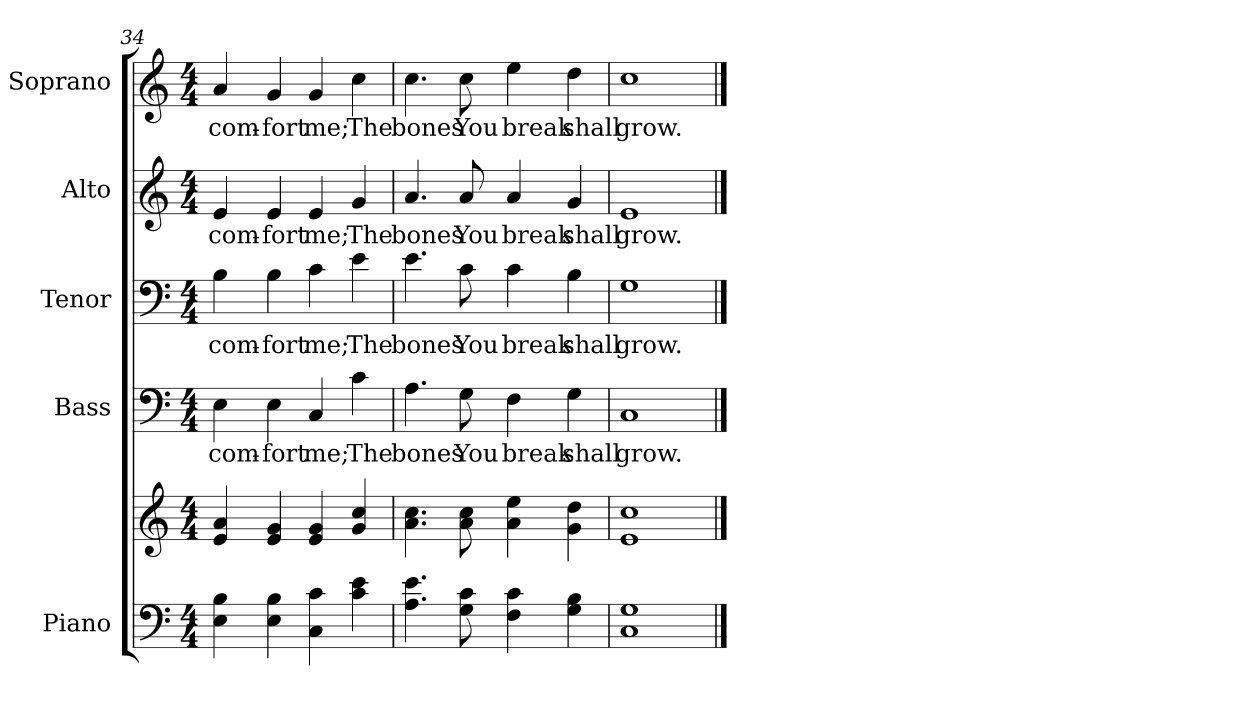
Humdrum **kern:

**kern	**kern	**kern	**text	**kern	**text	**kern	**text	**kern	**text
*part5	*part5	*part4	*part4	*part3	*part3	*part2	*part2	*part1	*part1
*staff6	*staff5	*staff4	*staff4	*staff3	*staff3	*staff2	*staff2	*staff1	*staff1
*I"Piano	*	*I"Bass	*	*I"Tenor	*	*I"Alto	*	*I"Soprano	*
*I'Pno.	*	*I'B.	*	*I'T.	*	*I'A.	*	*I'S.	*
!!LO:PB:g=z
*clefF4	*clefG2	*clefF4	*	*clefF4	*	*clefG2	*	*clefG2	*
*k[]	*k[]	*k[]	*	*k[]	*	*k[]	*	*k[]	*
*C:	*C:	*C:	*	*C:	*	*C:	*	*C:	*
*M4/4	*M4/4	*M4/4	*	*M4/4	*	*M4/4	*	*M4/4	*
=34	=34	=34	=34	=34	=34	=34	=34	=34	=34
!	!	!	!LO:LY:b:color=#000000	!	!	!	!	!	!
!	!	!	!	!	!LO:LY:b:color=#000000	!	!	!	!
!	!	!	!	!	!	!	!LO:LY:b:color=#000000	!	!
!	!	!	!	!	!	!	!	!	!LO:LY:b:color=#000000
4Ei\ 4Bi	4ei/ 4ai	4Ei\	com-	4Bi\	com-	4ei/	com-	4ai/	com-
!	!	!	!LO:LY:b:color=#000000	!	!	!	!	!	!
!	!	!	!	!	!LO:LY:b:color=#000000	!	!	!	!
!	!	!	!	!	!	!	!LO:LY:b:color=#000000	!	!
!	!	!	!	!	!	!	!	!	!LO:LY:b:color=#000000
4Ei\ 4Bi	4ei/ 4gi	4Ei\	-fort	4Bi\	-fort	4ei/	-fort	4gi/	-fort
!	!	!	!LO:LY:b:color=#000000	!	!	!	!	!	!
!	!	!	!	!	!LO:LY:b:color=#000000	!	!	!	!
!	!	!	!	!	!	!	!LO:LY:b:color=#000000	!	!
!	!	!	!	!	!	!	!	!	!LO:LY:b:color=#000000
4Ci\ 4ci	4ei/ 4gi	4Ci/	me;	4ci\	me;	4ei/	me;	4gi/	me;
!	!	!	!LO:LY:b:color=#000000	!	!	!	!	!	!
!	!	!	!	!	!LO:LY:b:color=#000000	!	!	!	!
!	!	!	!	!	!	!	!LO:LY:b:color=#000000	!	!
!	!	!	!	!	!	!	!	!	!LO:LY:b:color=#000000
4ci\ 4ei	4gi/ 4cci	4ci\	The	4ei\	The	4gi/	The	4cci\	The
=35	=35	=35	=35	=35	=35	=35	=35	=35	=35
!	!	!	!LO:LY:b:color=#000000	!	!	!	!	!	!
!	!	!	!	!	!LO:LY:b:color=#000000	!	!	!	!
!	!	!	!	!	!	!	!LO:LY:b:color=#000000	!	!
!	!	!	!	!	!	!	!	!	!LO:LY:b:color=#000000
4.Ai\ 4.ei	4.ai\ 4.cci	4.Ai\	bones	4.ei\	bones	4.ai/	bones	4.cci\	bones
!	!	!	!LO:LY:b:color=#000000	!	!	!	!	!	!
!	!	!	!	!	!LO:LY:b:color=#000000	!	!	!	!
!	!	!	!	!	!	!	!LO:LY:b:color=#000000	!	!
!	!	!	!	!	!	!	!	!	!LO:LY:b:color=#000000
8Gi\ 8ci	8ai\ 8cci	8Gi\	You	8ci\	You	8ai/	You	8cci\	You
!	!	!	!LO:LY:b:color=#000000	!	!	!	!	!	!
!	!	!	!	!	!LO:LY:b:color=#000000	!	!	!	!
!	!	!	!	!	!	!	!LO:LY:b:color=#000000	!	!
!	!	!	!	!	!	!	!	!	!LO:LY:b:color=#000000
4Fi\ 4ci	4ai\ 4eei	4Fi\	break	4ci\	break	4ai/	break	4eei\	break
!	!	!	!LO:LY:b:color=#000000	!	!	!	!	!	!
!	!	!	!	!	!LO:LY:b:color=#000000	!	!	!	!
!	!	!	!	!	!	!	!LO:LY:b:color=#000000	!	!
!	!	!	!	!	!	!	!	!	!LO:LY:b:color=#000000
4Gi\ 4Bi	4gi\ 4ddi	4Gi\	shall	4Bi\	shall	4gi/	shall	4ddi\	shall
=36	=36	=36	=36	=36	=36	=36	=36	=36	=36
!	!	!	!LO:LY:b:color=#000000	!	!	!	!	!	!
!	!	!	!	!	!LO:LY:b:color=#000000	!	!	!	!
!	!	!	!	!	!	!	!LO:LY:b:color=#000000	!	!
!	!	!	!	!	!	!	!	!	!LO:LY:b:color=#000000
1Ci 1Gi	1ei 1cci	1Ci	grow.	1Gi	grow.	1ei	grow.	1cci	grow.
==	==	==	==	==	==	==	==	==	==
*-	*-	*-	*-	*-	*-	*-	*-	*-	*-
